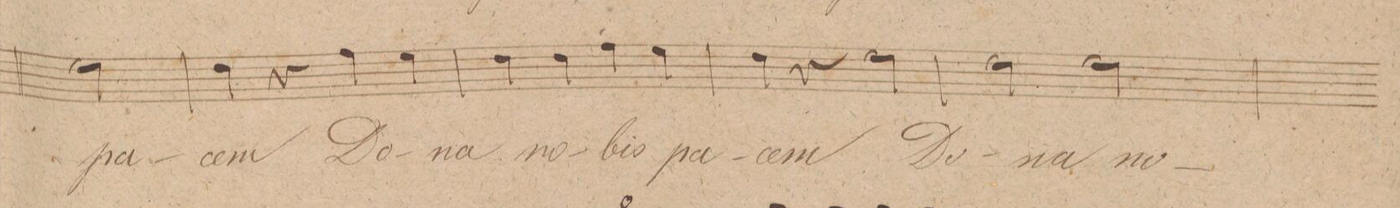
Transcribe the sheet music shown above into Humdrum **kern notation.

**kern	**text	**dynam
*I"Alto	*	*
*clefC3	*	*
*k[f#c#g#]	*	*
*met(c|)	*	*
*M2/2	*	*
2f#\	pa-	.
=27	=27	=27
4e\	-cem	.
4r	.	.
4g#\	Do-	.
4f#\	-na	.
=28	=28	=28
4e\	no-	.
4e\	.	.
4g#\	-bis	.
4f#\	pa-	.
=29	=29	=29
4e\	-cem	.
4r	.	.
2f#\	Do-	.
=30	=30	=30
2e\	-na	.
2f#\	no-	.
=31	=31	=31
*-	*-	*-
